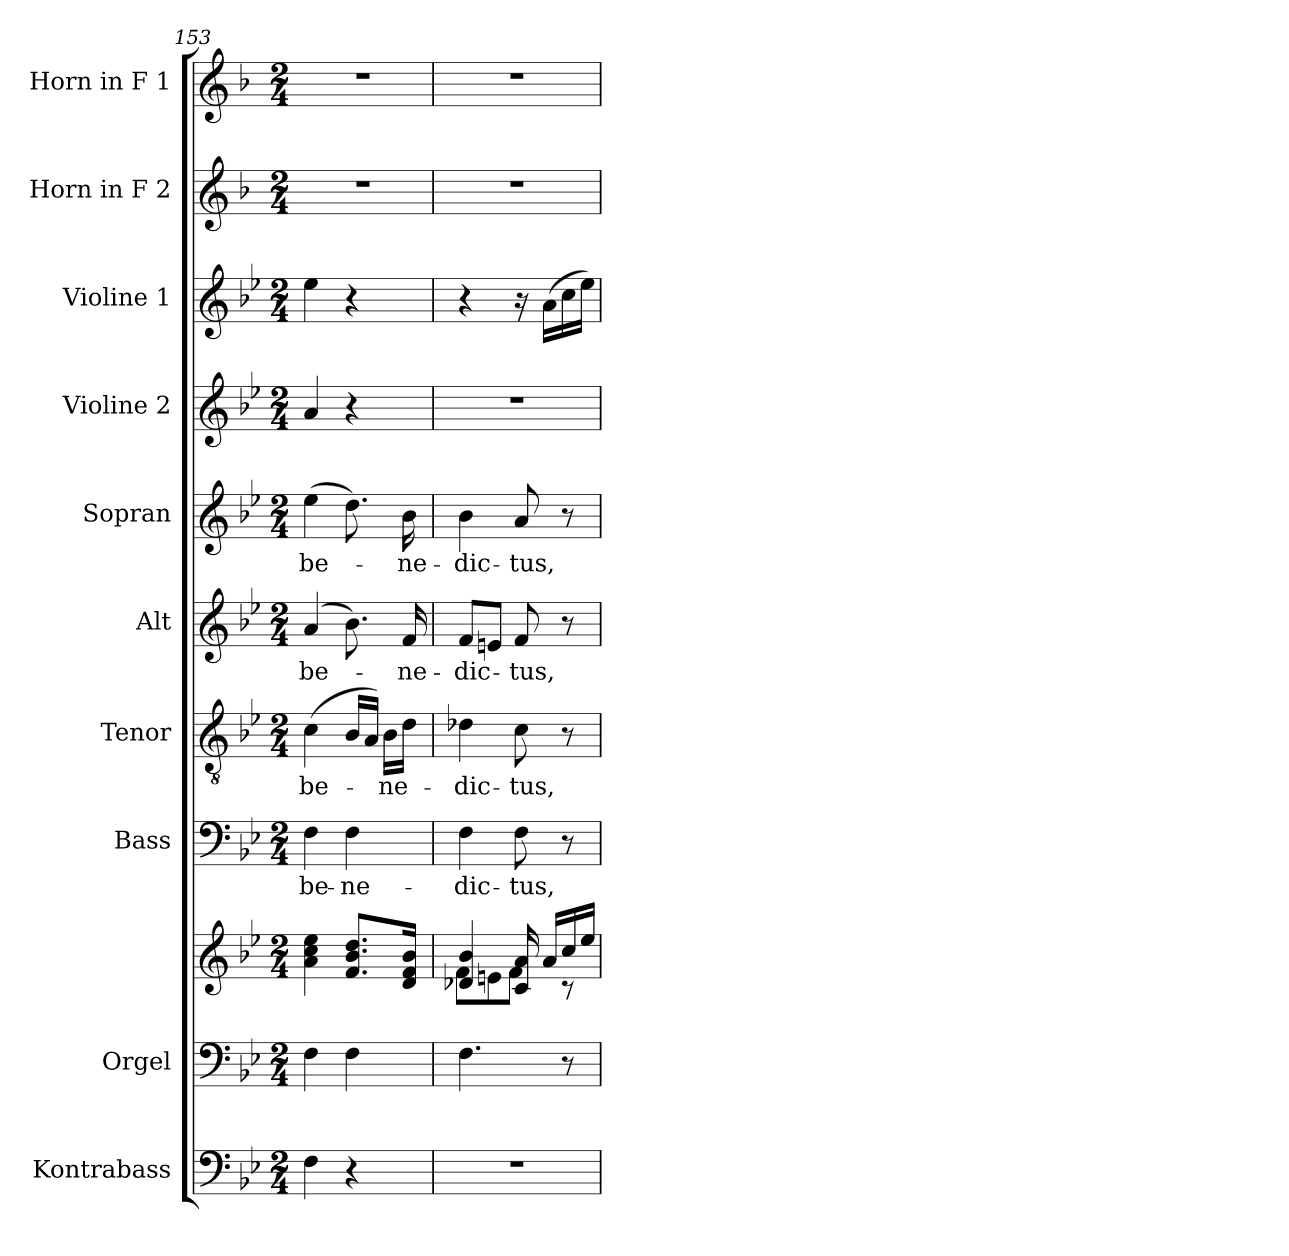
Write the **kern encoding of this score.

**kern	**kern	**kern	**kern	**text	**kern	**text	**kern	**text	**kern	**text	**kern	**kern	**kern	**kern
*part10	*part9	*part9	*part8	*part8	*part7	*part7	*part6	*part6	*part5	*part5	*part4	*part3	*part2	*part1
*staff11	*staff10	*staff9	*staff8	*staff8	*staff7	*staff7	*staff6	*staff6	*staff5	*staff5	*staff4	*staff3	*staff2	*staff1
*I"Kontrabass	*I"Orgel	*	*I"Bass	*	*I"Tenor	*	*I"Alt	*	*I"Sopran	*	*I"Violine 2	*I"Violine 1	*I"Horn in F 2	*I"Horn in F 1
*I'Kb.	*	*	*I'B.	*	*I'T.	*	*I'A.	*	*I'S.	*	*I'Vl. 2	*I'Vl. 1	*	*
*clefF4	*clefF4	*clefG2	*clefF4	*	*clefGv2	*	*clefG2	*	*clefG2	*	*clefG2	*clefG2	*clefG2	*clefG2
*ITrd7c12	*	*	*	*	*	*	*	*	*	*	*	*	*ITrd4c7	*ITrd4c7
*k[b-e-]	*k[b-e-]	*k[b-e-]	*k[b-e-]	*	*k[b-e-]	*	*k[b-e-]	*	*k[b-e-]	*	*k[b-e-]	*k[b-e-]	*k[b-e-]	*k[b-e-]
*B-:	*B-:	*B-:	*B-:	*	*B-:	*	*B-:	*	*B-:	*	*B-:	*B-:	*B-:	*B-:
*M2/4	*M2/4	*M2/4	*M2/4	*	*M2/4	*	*M2/4	*	*M2/4	*	*M2/4	*M2/4	*M2/4	*M2/4
=153	=153	=153	=153	=153	=153	=153	=153	=153	=153	=153	=153	=153	=153	=153
!	!	!	!	!LO:LY:b	!	!LO:LY:b	!	!LO:LY:b	!	!LO:LY:b	!	!	!	!
4FF\	4F\	4a\ 4cc\ 4ee-\	4F\	be-	(<4c\	be-	(4a/	be-	(>4ee-\	be-	4a/	4ee-\	2r	2r
!	!	!	!	!LO:LY:b	!	!	!	!	!	!	!	!	!	!
4r	4F!\	8.f!/ 8.b-!/ 8.dd!/L	4F\	-ne-	16B-/LL	.	8.b-\)	.	8.dd\)	.	4r	4r	.	.
.	.	.	.	.	16A/JJ)	.	.	.	.	.	.	.	.	.
!	!	!	!	!	!	!LO:LY:b	!	!	!	!	!	!	!	!
.	.	.	.	.	16B-\LL	-ne-	.	.	.	.	.	.	.	.
!	!	!	!	!	!	!	!	!LO:LY:b	!	!LO:LY:b	!	!	!	!
.	.	16d!/ 16f!/ 16b-!/Jk	.	.	16d\JJ	.	16f/	-ne-	16b-\	-ne-	.	.	.	.
!!LO:PB:g=z
=154	=154	=154	=154	=154	=154	=154	=154	=154	=154	=154	=154	=154	=154	=154
*	*	*^	*	*	*	*	*	*	*	*	*	*	*	*
!	!	!	!	!	!LO:LY:b	!	!LO:LY:b	!	!LO:LY:b	!	!LO:LY:b	!	!	!	!
2r	4.F!\	4d-X!/ 4b-!/	8f!\L	4F\	-dic-	4d-X\	-dic-	8f/L	-dic-	4b-\	-dic-	2r	4r	2r	2r
.	.	.	8en!\	.	.	.	.	8en/J	.	.	.	.	.	.	.
!	!	!	!	!	!LO:LY:b	!	!LO:LY:b	!	!LO:LY:b	!	!LO:LY:b	!	!	!	!
.	.	16c!/ 16a!/	8f!\J	8F\	-tus,	8c\	-tus,	8f/	-tus,	8a/	-tus,	.	16r	.	.
.	.	16a/LL	.	.	.	.	.	.	.	.	.	.	(>16a\LL	.	.
.	8r	16cc/	8rc	8r	.	8r	.	8r	.	8r	.	.	16cc\	.	.
.	.	16ee-/JJ	.	.	.	.	.	.	.	.	.	.	16ee-\JJ)	.	.
*	*	*v	*v	*	*	*	*	*	*	*	*	*	*	*	*
=	=	=	=	=	=	=	=	=	=	=	=	=	=	=
*-	*-	*-	*-	*-	*-	*-	*-	*-	*-	*-	*-	*-	*-	*-
